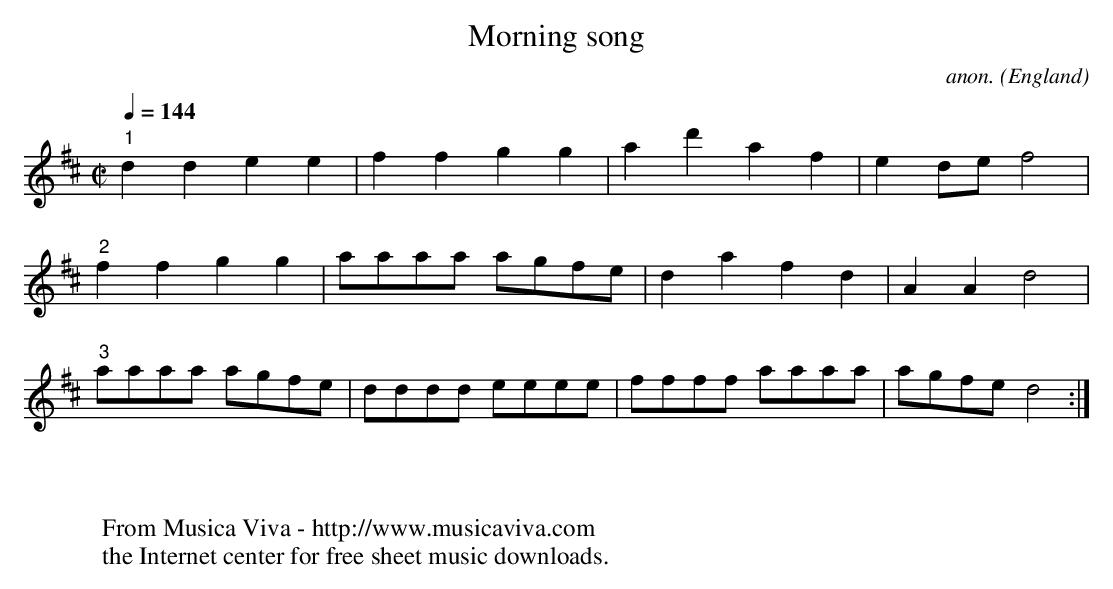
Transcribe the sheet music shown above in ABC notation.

X:1
T:Morning song
C:anon.
O:England
M:C|
L:1/4
Q:144
K:D
"1"ddee|ffgg|ad'af|ed/e/f2|
"2"ffgg|a/a/a/a/ a/g/f/e/|dafd|AAd2|
"3"a/a/a/a/ a/g/f/e/|d/d/d/d/ e/e/e/e/|f/f/f/f/ a/a/a/a/|a/g/f/e/d2:|
W:
W:
W:  From Musica Viva - http://www.musicaviva.com
W:  the Internet center for free sheet music downloads.
